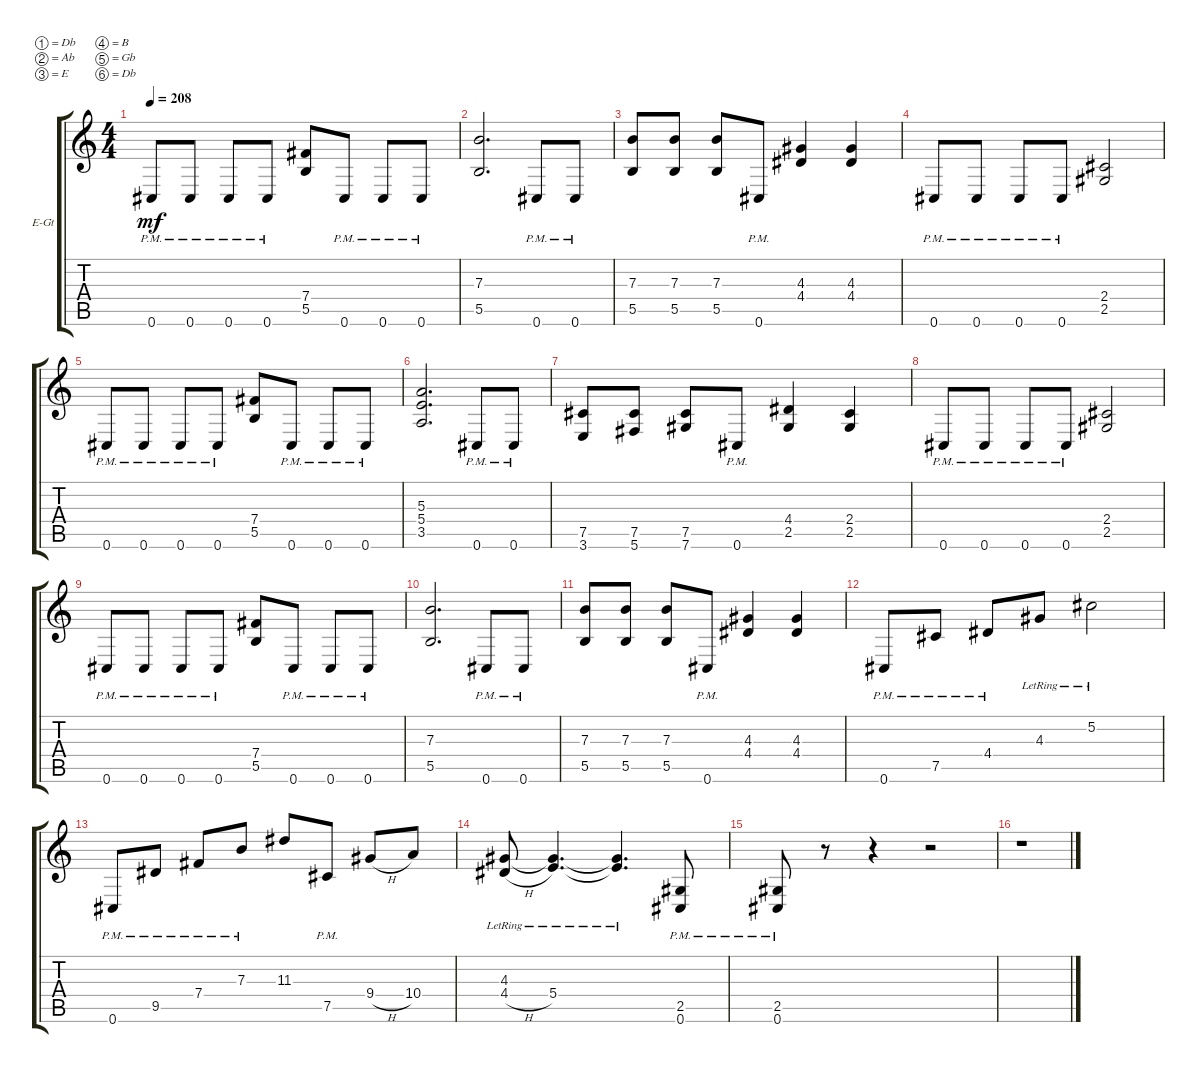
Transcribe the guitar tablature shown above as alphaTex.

\defaultSystemsLayout 4
\bracketExtendMode groupsimilarinstruments
\firstSystemTrackNameOrientation horizontal
\otherSystemsTrackNameOrientation horizontal
\track ("Mike" "E-Gt") {instrument distortionguitar}
\staff {score tabs}
\tuning (Db4 Ab3 E3 B2 Gb2 Db2)
\ts (4 4)
\tempo 208
\clef g2
\ks c
0.6{pm}.8{dy mf} 0.6{pm}.8 0.6{pm}.8 0.6{pm}.8 (5.5 7.4).8 0.6{pm}.8 0.6{pm}.8 0.6{pm}.8 |
(5.5 7.3).2{d} 0.6{pm}.8 0.6{pm}.8 |
(5.5 7.3).8 (5.5 7.3).8 (5.5 7.3).8 0.6{pm}.8 (4.4 4.3).4 (4.4 4.3).4 |
0.6{pm}.8 0.6{pm}.8 0.6{pm}.8 0.6{pm}.8 (2.5 2.4).2 |
0.6{pm}.8 0.6{pm}.8 0.6{pm}.8 0.6{pm}.8 (5.5 7.4).8 0.6{pm}.8 0.6{pm}.8 0.6{pm}.8 |
(3.5 5.4 5.3).2{d} 0.6{pm}.8 0.6{pm}.8 |
(3.6 7.5).8 (5.6 7.5).8 (7.6 7.5).8 0.6{pm}.8 (2.5 4.4).4 (2.5 2.4).4 |
0.6{pm}.8 0.6{pm}.8 0.6{pm}.8 0.6{pm}.8 (2.5 2.4).2 |
0.6{pm}.8 0.6{pm}.8 0.6{pm}.8 0.6{pm}.8 (5.5 7.4).8 0.6{pm}.8 0.6{pm}.8 0.6{pm}.8 |
(5.5 7.3).2{d} 0.6{pm}.8 0.6{pm}.8 |
(5.5 7.3).8 (5.5 7.3).8 (5.5 7.3).8 0.6{pm}.8 (4.4 4.3).4 (4.4 4.3).4 |
0.6{pm}.8 7.5{pm}.8 4.4{pm}.8 4.3{lr}.8 5.2{lr}.2 |
0.6{pm}.8 9.5{pm}.8 7.4{pm}.8 7.3{pm}.8 11.3.8 7.5{pm}.8 9.4{h}.8 10.4.8 |
(4.4{h lr} 4.3{lr}).8 (5.4{lr} 4.3{lr t}).4{d} (5.4{lr t} 4.3{lr t}).4{d} (0.6{pm} 2.5).8 |
(0.6{pm} 2.5).8 r.8 r.4 r.2 |
r.1
